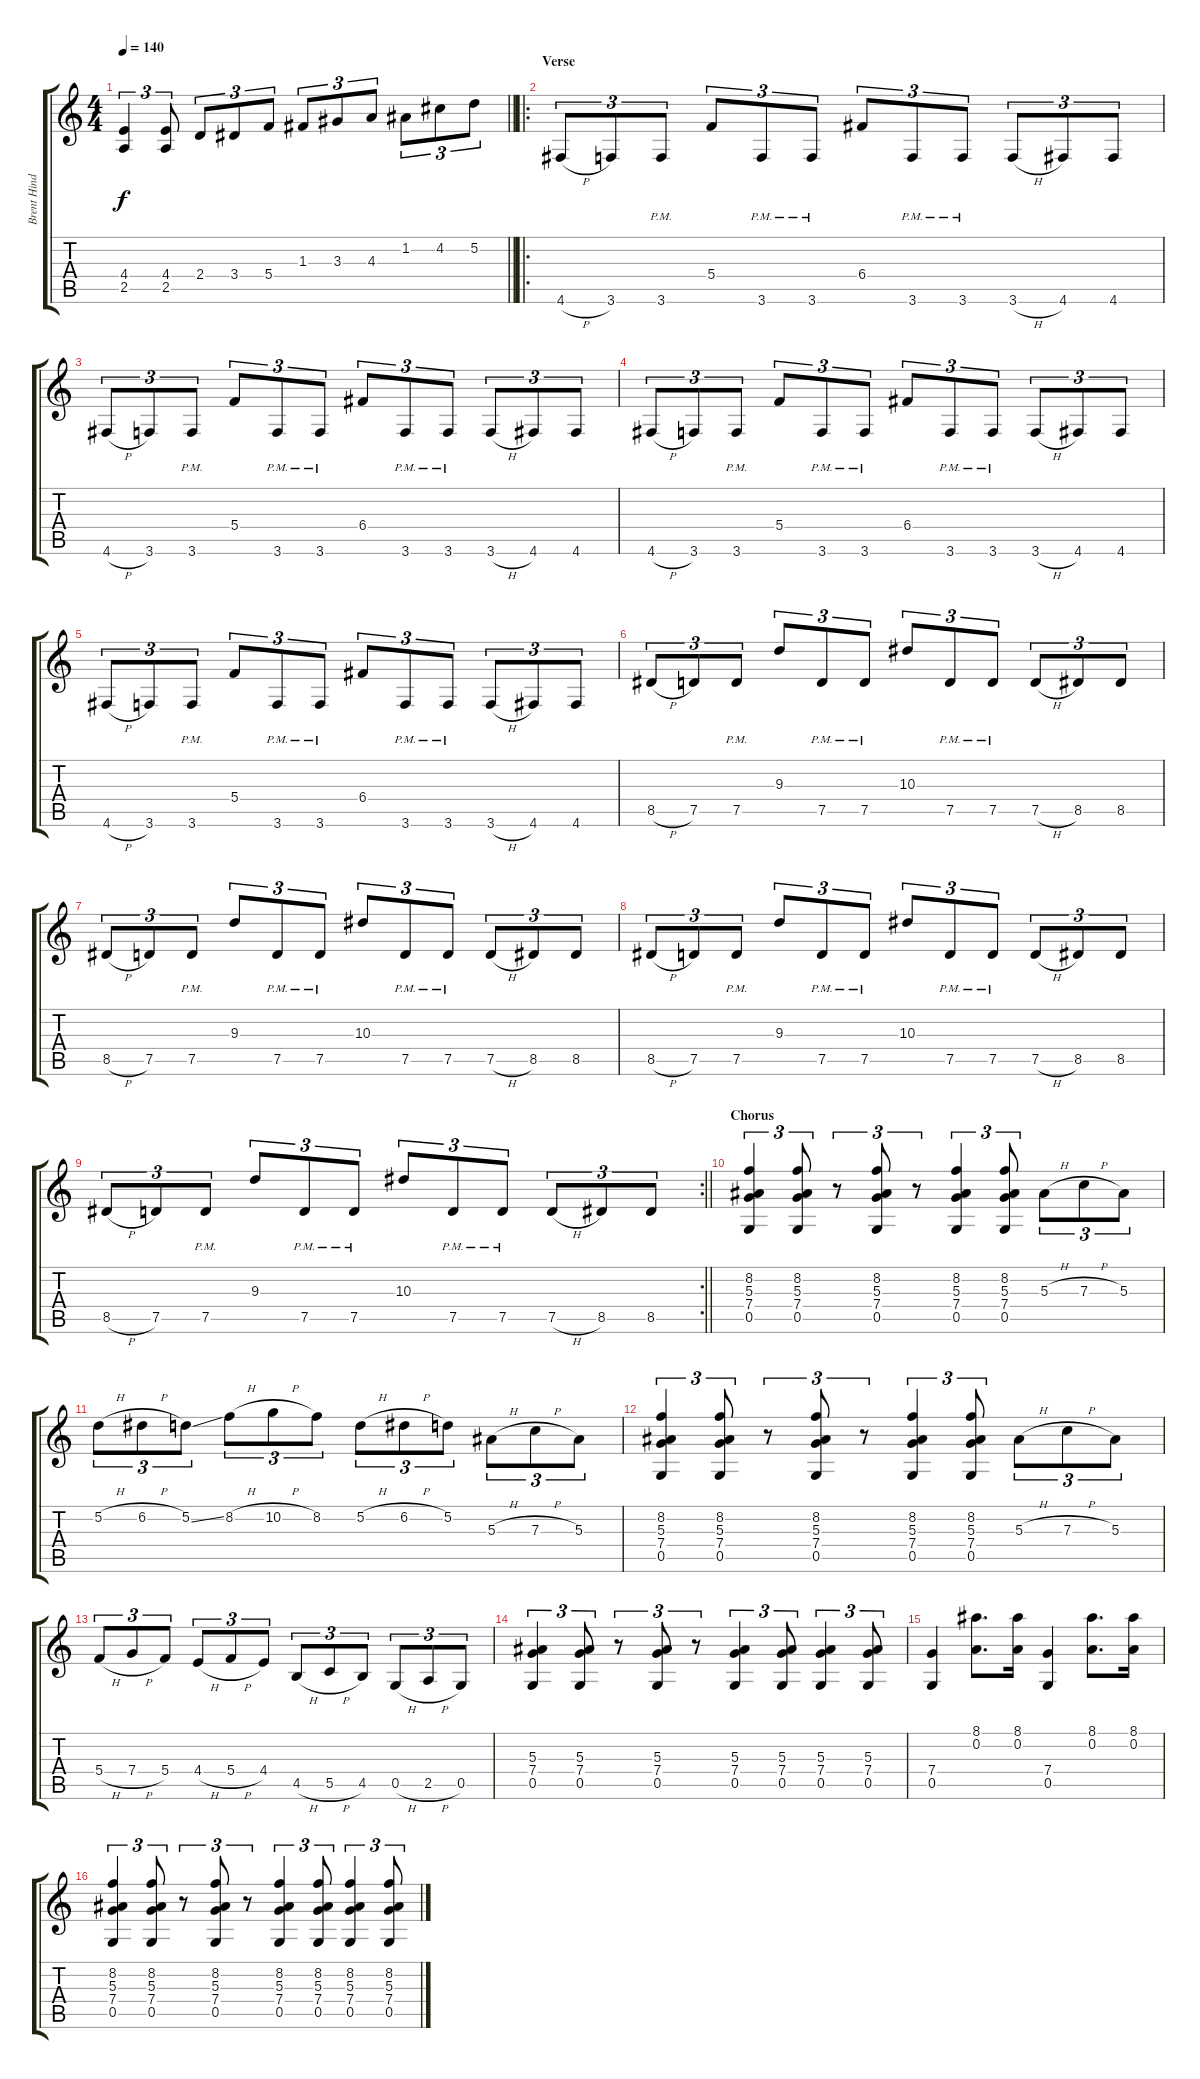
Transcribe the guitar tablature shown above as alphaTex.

\track ("Brent Hinds" "Brent Hind") {instrument distortionguitar}
\staff {score tabs}
\tuning (D4 A3 F3 C3 G2 D2) {hide}
\ts (4 4)
\tempo 140
\clef g2
\barLineRight lightlight
\ks c
(4.4 2.5).4{tu (3 2) dy f} (4.4 2.5).8{tu (3 2)} 2.4.8{tu (3 2)} 3.4.8{tu (3 2)} 5.4.8{tu (3 2)} 1.3.8{tu (3 2)} 3.3.8{tu (3 2)} 4.3.8{tu (3 2)} 1.2.8{tu (3 2)} 4.2.8{tu (3 2)} 5.2.8{tu (3 2)} |
\ro
\section ("" "Verse")
4.6{h}.8{tu (3 2)} 3.6.8{tu (3 2)} 3.6{pm}.8{tu (3 2)} 5.4.8{tu (3 2)} 3.6{pm}.8{tu (3 2)} 3.6{pm}.8{tu (3 2)} 6.4.8{tu (3 2)} 3.6{pm}.8{tu (3 2)} 3.6{pm}.8{tu (3 2)} 3.6{h}.8{tu (3 2)} 4.6.8{tu (3 2)} 4.6.8{tu (3 2)} |
4.6{h}.8{tu (3 2)} 3.6.8{tu (3 2)} 3.6{pm}.8{tu (3 2)} 5.4.8{tu (3 2)} 3.6{pm}.8{tu (3 2)} 3.6{pm}.8{tu (3 2)} 6.4.8{tu (3 2)} 3.6{pm}.8{tu (3 2)} 3.6{pm}.8{tu (3 2)} 3.6{h}.8{tu (3 2)} 4.6.8{tu (3 2)} 4.6.8{tu (3 2)} |
4.6{h}.8{tu (3 2)} 3.6.8{tu (3 2)} 3.6{pm}.8{tu (3 2)} 5.4.8{tu (3 2)} 3.6{pm}.8{tu (3 2)} 3.6{pm}.8{tu (3 2)} 6.4.8{tu (3 2)} 3.6{pm}.8{tu (3 2)} 3.6{pm}.8{tu (3 2)} 3.6{h}.8{tu (3 2)} 4.6.8{tu (3 2)} 4.6.8{tu (3 2)} |
4.6{h}.8{tu (3 2)} 3.6.8{tu (3 2)} 3.6{pm}.8{tu (3 2)} 5.4.8{tu (3 2)} 3.6{pm}.8{tu (3 2)} 3.6{pm}.8{tu (3 2)} 6.4.8{tu (3 2)} 3.6{pm}.8{tu (3 2)} 3.6{pm}.8{tu (3 2)} 3.6{h}.8{tu (3 2)} 4.6.8{tu (3 2)} 4.6.8{tu (3 2)} |
8.5{h}.8{tu (3 2)} 7.5.8{tu (3 2)} 7.5{pm}.8{tu (3 2)} 9.3.8{tu (3 2)} 7.5{pm}.8{tu (3 2)} 7.5{pm}.8{tu (3 2)} 10.3.8{tu (3 2)} 7.5{pm}.8{tu (3 2)} 7.5{pm}.8{tu (3 2)} 7.5{h}.8{tu (3 2)} 8.5.8{tu (3 2)} 8.5.8{tu (3 2)} |
8.5{h}.8{tu (3 2)} 7.5.8{tu (3 2)} 7.5{pm}.8{tu (3 2)} 9.3.8{tu (3 2)} 7.5{pm}.8{tu (3 2)} 7.5{pm}.8{tu (3 2)} 10.3.8{tu (3 2)} 7.5{pm}.8{tu (3 2)} 7.5{pm}.8{tu (3 2)} 7.5{h}.8{tu (3 2)} 8.5.8{tu (3 2)} 8.5.8{tu (3 2)} |
8.5{h}.8{tu (3 2)} 7.5.8{tu (3 2)} 7.5{pm}.8{tu (3 2)} 9.3.8{tu (3 2)} 7.5{pm}.8{tu (3 2)} 7.5{pm}.8{tu (3 2)} 10.3.8{tu (3 2)} 7.5{pm}.8{tu (3 2)} 7.5{pm}.8{tu (3 2)} 7.5{h}.8{tu (3 2)} 8.5.8{tu (3 2)} 8.5.8{tu (3 2)} |
\rc 2
\barLineRight lightlight
8.5{h}.8{tu (3 2)} 7.5.8{tu (3 2)} 7.5{pm}.8{tu (3 2)} 9.3.8{tu (3 2)} 7.5{pm}.8{tu (3 2)} 7.5{pm}.8{tu (3 2)} 10.3.8{tu (3 2)} 7.5{pm}.8{tu (3 2)} 7.5{pm}.8{tu (3 2)} 7.5{h}.8{tu (3 2)} 8.5.8{tu (3 2)} 8.5.8{tu (3 2)} |
\section ("" "Chorus")
(8.2 5.3 7.4 0.5).4{tu (3 2)} (8.2 5.3 7.4 0.5).8{tu (3 2)} r.8{tu (3 2)} (8.2 5.3 7.4 0.5).8{tu (3 2)} r.8{tu (3 2)} (8.2 5.3 7.4 0.5).4{tu (3 2)} (8.2 5.3 7.4 0.5).8{tu (3 2)} 5.3{h}.8{tu (3 2)} 7.3{h}.8{tu (3 2)} 5.3.8{tu (3 2)} |
5.2{h}.8{tu (3 2)} 6.2{h}.8{tu (3 2)} 5.2{ss}.8{tu (3 2)} 8.2{h}.8{tu (3 2)} 10.2{h}.8{tu (3 2)} 8.2.8{tu (3 2)} 5.2{h}.8{tu (3 2)} 6.2{h}.8{tu (3 2)} 5.2.8{tu (3 2)} 5.3{h}.8{tu (3 2)} 7.3{h}.8{tu (3 2)} 5.3.8{tu (3 2)} |
(8.2 5.3 7.4 0.5).4{tu (3 2)} (8.2 5.3 7.4 0.5).8{tu (3 2)} r.8{tu (3 2)} (8.2 5.3 7.4 0.5).8{tu (3 2)} r.8{tu (3 2)} (8.2 5.3 7.4 0.5).4{tu (3 2)} (8.2 5.3 7.4 0.5).8{tu (3 2)} 5.3{h}.8{tu (3 2)} 7.3{h}.8{tu (3 2)} 5.3.8{tu (3 2)} |
5.4{h}.8{tu (3 2)} 7.4{h}.8{tu (3 2)} 5.4.8{tu (3 2)} 4.4{h}.8{tu (3 2)} 5.4{h}.8{tu (3 2)} 4.4.8{tu (3 2)} 4.5{h}.8{tu (3 2)} 5.5{h}.8{tu (3 2)} 4.5.8{tu (3 2)} 0.5{h}.8{tu (3 2)} 2.5{h}.8{tu (3 2)} 0.5.8{tu (3 2)} |
(5.3 7.4 0.5).4{tu (3 2)} (5.3 7.4 0.5).8{tu (3 2)} r.8{tu (3 2)} (5.3 7.4 0.5).8{tu (3 2)} r.8{tu (3 2)} (5.3 7.4 0.5).4{tu (3 2)} (5.3 7.4 0.5).8{tu (3 2)} (5.3 7.4 0.5).4{tu (3 2)} (5.3 7.4 0.5).8{tu (3 2)} |
(7.4 0.5).4 (8.1 0.2).8{d} (8.1 0.2).16 (7.4 0.5).4 (8.1 0.2).8{d} (8.1 0.2).16 |
(8.2 5.3 7.4 0.5).4{tu (3 2)} (8.2 5.3 7.4 0.5).8{tu (3 2)} r.8{tu (3 2)} (8.2 5.3 7.4 0.5).8{tu (3 2)} r.8{tu (3 2)} (8.2 5.3 7.4 0.5).4{tu (3 2)} (8.2 5.3 7.4 0.5).8{tu (3 2)} (8.2 5.3 7.4 0.5).4{tu (3 2)} (8.2 5.3 7.4 0.5).8{tu (3 2)}
